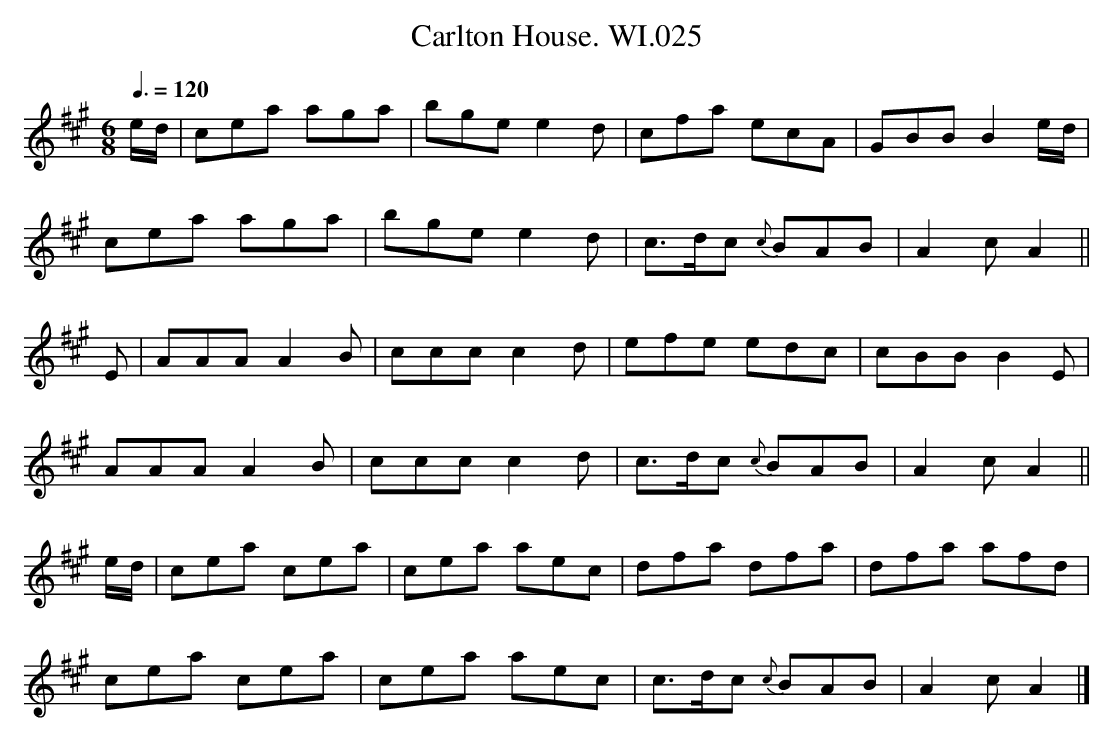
X:1
T:Carlton House. WI.025
M:6/8
L:1/8
Q:3/8=120
K:A
e/d/|cea aga|bge e2d|cfa ecA|GBB B2e/d/|
cea aga|bge e2d|c>dc {c}BAB|A2c A2||
E|AAA A2B|ccc c2d|efe edc|cBB B2E|
AAA A2B|ccc c2d|c>dc {c}BAB|A2c A2||
e/d/|cea cea|cea aec|dfa dfa|dfa afd|
cea cea|cea aec|c>dc {c}BAB|A2c A2|]
